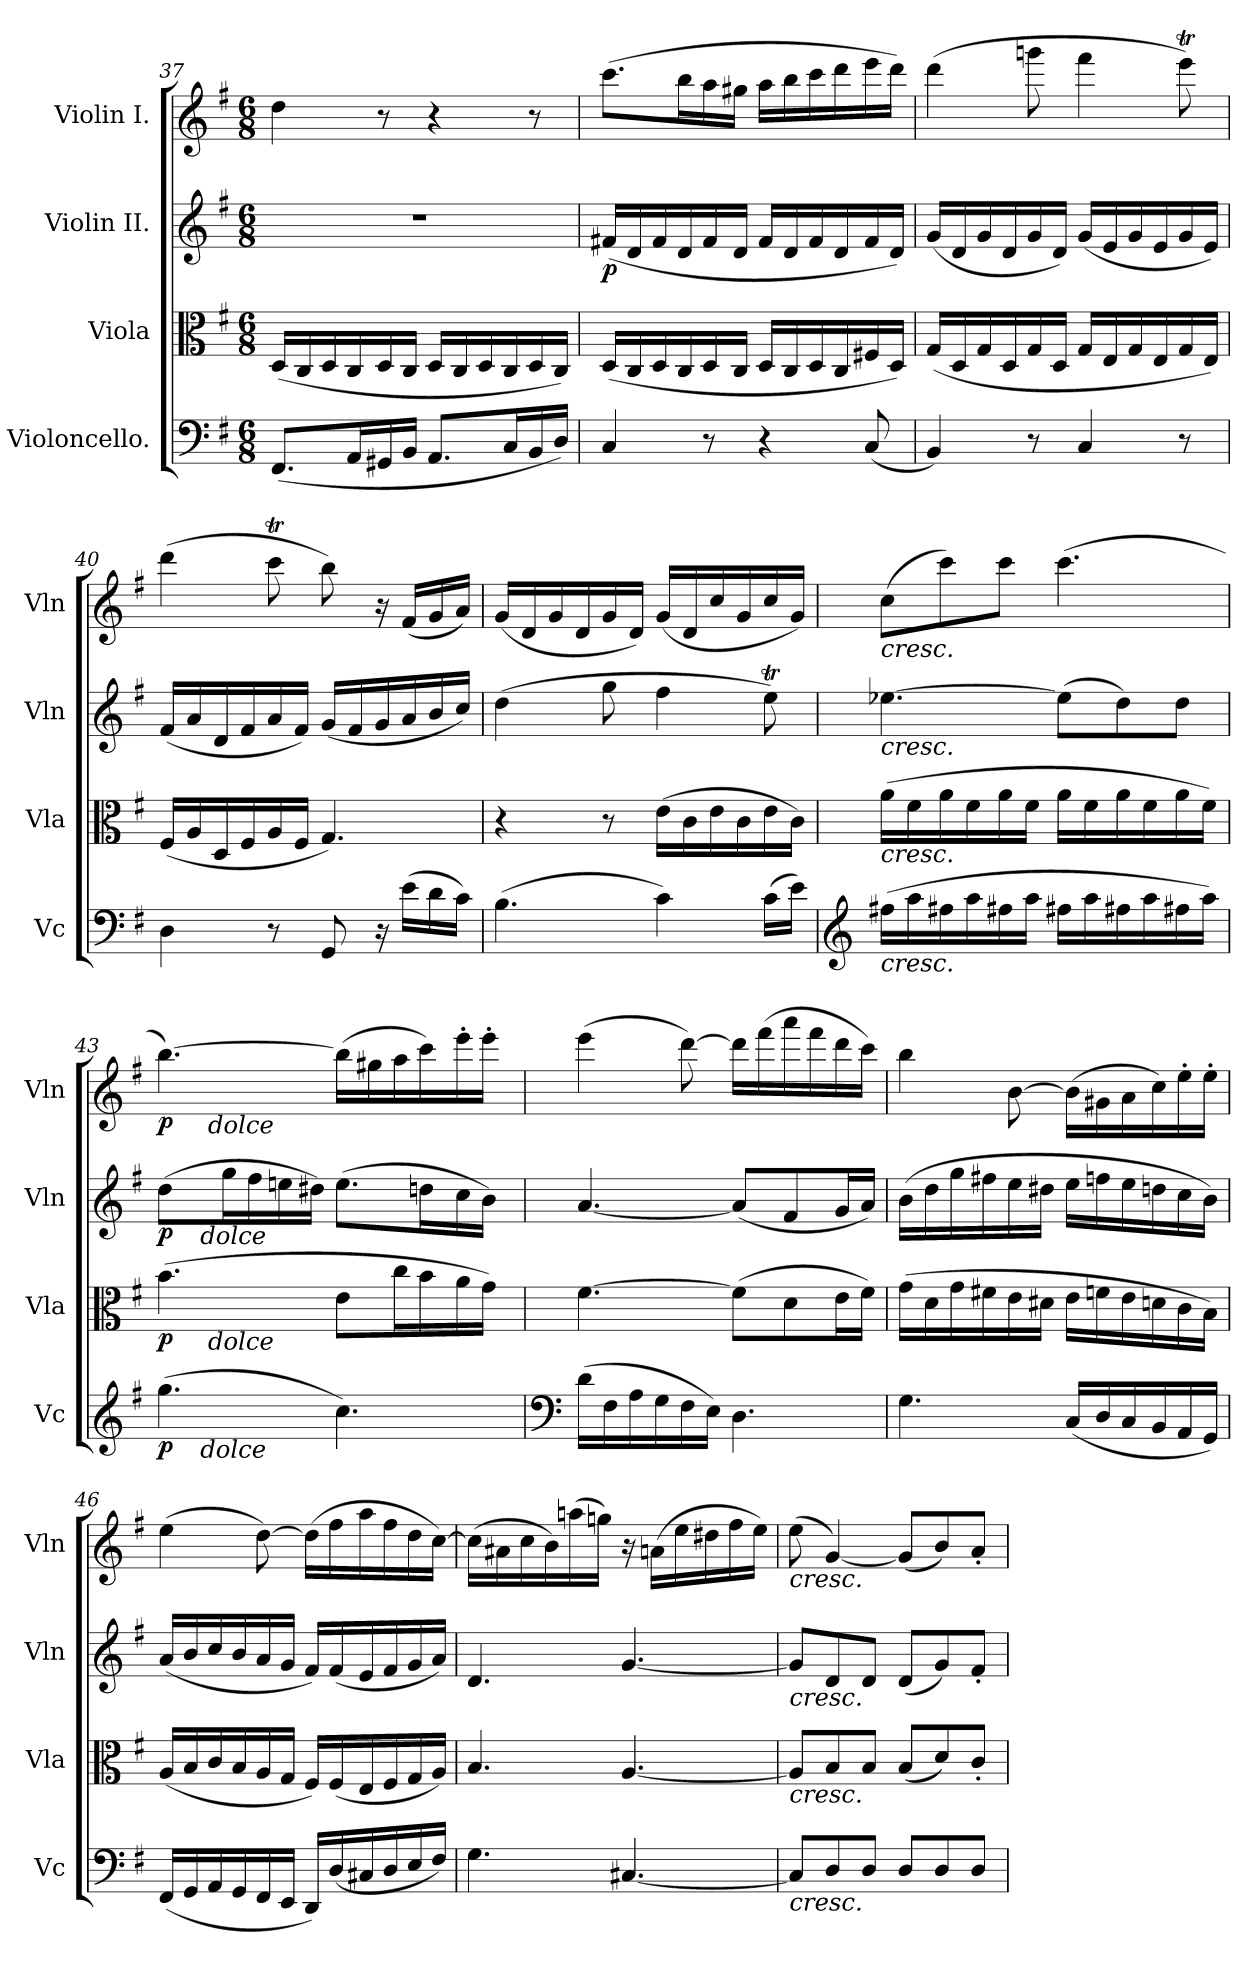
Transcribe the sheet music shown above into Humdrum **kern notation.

**kern	**dynam	**kern	**dynam	**kern	**dynam	**kern	**dynam
*part4	*part4	*part3	*part3	*part2	*part2	*part1	*part1
*staff4	*staff4	*staff3	*staff3	*staff2	*staff2	*staff1	*staff1
*I"Violoncello.	*	*I"Viola	*	*I"Violin II.	*	*I"Violin I.	*
*I'Vc	*	*I'Vla	*	*I'Vln	*	*I'Vln	*
*clefF4	*	*clefC3	*	*clefG2	*	*clefG2	*
*k[f#]	*	*k[f#]	*	*k[f#]	*	*k[f#]	*
*e:	*	*e:	*	*e:	*	*e:	*
*M6/8	*	*M6/8	*	*M6/8	*	*M6/8	*
=37	=37	=37	=37	=37	=37	=37	=37
(<8.FF#/L	.	(<16D/LL	.	2.r	.	4dd\	.
.	.	16C/	.	.	.	.	.
.	.	16D/	.	.	.	.	.
16AA/L	.	16C/	.	.	.	.	.
16GG#X/	.	16D/	.	.	.	8r	.
16BB/JJ	.	16C/JJ	.	.	.	.	.
8.AA/L	.	16D/LL	.	.	.	4r	.
.	.	16C/	.	.	.	.	.
.	.	16D/	.	.	.	.	.
16C/L	.	16C/	.	.	.	.	.
16BB/	.	16D/	.	.	.	8r	.
16D/JJ)	.	16C/JJ)	.	.	.	.	.
=38	=38	=38	=38	=38	=38	=38	=38
!	!	!	!	!	!LO:DY:b	!	!
4C/	.	(<16D/LL	.	(<16f#X/LL	p	(>8.ccc\L	.
.	.	16C/	.	16d/	.	.	.
.	.	16D/	.	16f#/	.	.	.
.	.	16C/	.	16d/	.	16bb\L	.
8r	.	16D/	.	16f#/	.	16aa\	.
.	.	16C/JJ	.	16d/JJ	.	16gg#X\JJ	.
4r	.	16D/LL	.	16f#/LL	.	16aa\LL	.
.	.	16C/	.	16d/	.	16bb\	.
.	.	16D/	.	16f#/	.	16ccc\	.
.	.	16C/	.	16d/	.	16ddd\	.
(<8C/	.	16F#X/	.	16f#/	.	16eee\	.
.	.	16D/JJ)	.	16d/JJ)	.	16ddd\JJ)	.
=39	=39	=39	=39	=39	=39	=39	=39
4BB/)	.	(<16G/LL	.	(<16g/LL	.	(>4ddd\	.
.	.	16D/	.	16d/	.	.	.
.	.	16G/	.	16g/	.	.	.
.	.	16D/	.	16d/	.	.	.
8r	.	16G/	.	16g/	.	8gggn\	.
.	.	16D/JJ	.	16d/JJ)	.	.	.
4C/	.	16G/LL	.	(<16g/LL	.	4fff#\	.
.	.	16E/	.	16e/	.	.	.
.	.	16G/	.	16g/	.	.	.
.	.	16E/	.	16e/	.	.	.
8r	.	16G/	.	16g/	.	8eeeT\)	.
.	.	16E/JJ)	.	16e/JJ)	.	.	.
=40	=40	=40	=40	=40	=40	=40	=40
4D\	.	(<16F#/LL	.	(<16f#/LL	.	(>4ddd\	.
.	.	16A/	.	16a/	.	.	.
.	.	16D/	.	16d/	.	.	.
.	.	16F#/	.	16f#/	.	.	.
8r	.	16A/	.	16a/	.	8cccT\	.
.	.	16F#/JJ	.	16f#/JJ)	.	.	.
8GG/	.	4.G/)	.	(<16g/LL	.	8bb\)	.
.	.	.	.	16f#/	.	.	.
16r	.	.	.	16g/	.	16r	.
(>16e\LL	.	.	.	16a/	.	(<16f#/LL	.
16d\	.	.	.	16b/	.	16g/	.
16c\JJ)	.	.	.	16cc/JJ)	.	16a/JJ)	.
!!LO:PB:g=z
=41	=41	=41	=41	=41	=41	=41	=41
(>4.B\	.	4r	.	(>4dd\	.	(<16g/LL	.
.	.	.	.	.	.	16d/	.
.	.	.	.	.	.	16g/	.
.	.	.	.	.	.	16d/	.
.	.	8r	.	8gg\	.	16g/	.
.	.	.	.	.	.	16d/JJ)	.
4c\)	.	(>16e\LL	.	4ff#\	.	(<16g/LL	.
.	.	16c\	.	.	.	16d/	.
.	.	16e\	.	.	.	16cc/	.
.	.	16c\	.	.	.	16g/	.
(>16c\LL	.	16e\	.	8eeT\)	.	16cc/	.
16e\JJ)	.	16c\JJ)	.	.	.	16g/JJ)	.
=42	=42	=42	=42	=42	=42	=42	=42
*clefG2	*	*	*	*	*	*	*
!	!	!	!	!	!	!LO:TX:b:i:t=cresc.	!
!	!	!	!	!LO:TX:b:i:t=cresc.	!	!	!
!	!	!LO:TX:b:i:t=cresc.	!	!	!	!	!
!LO:TX:b:i:t=cresc.	!	!	!	!	!	!	!
(>16ff#X\LL	.	(>16a\LL	.	[4.ee-X\	.	(>8cc\L	.
16aa\	.	16f#\	.	.	.	.	.
16ff#X\	.	16a\	.	.	.	8ccc\)	.
16aa\	.	16f#\	.	.	.	.	.
16ff#X\	.	16a\	.	.	.	8ccc\J	.
16aa\JJ	.	16f#\JJ	.	.	.	.	.
16ff#X\LL	.	16a\LL	.	(>8ee-\L]	.	(>4.ccc\	.
16aa\	.	16f#\	.	.	.	.	.
16ff#X\	.	16a\	.	8dd\)	.	.	.
16aa\	.	16f#\	.	.	.	.	.
16ff#X\	.	16a\	.	8dd\J	.	.	.
16aa\JJ)	.	16f#\JJ)	.	.	.	.	.
=43	=43	=43	=43	=43	=43	=43	=43
!	!LO:DY:b	!	!LO:DY:b	!	!LO:DY:b	!	!LO:DY:b
*^	*	*^	*	*^	*	*^	*
(>4.gg\	16.ryy	p	(>4.b\	16ryy	p	(>8dd\L	16.ryy	p	[4.bb\)	16ryy	p
.	.	.	.	32ryy	.	.	.	.	.	32ryy	.
!	!	!	!	!	!	!	!LO:TX:b:i:t=dolce	!	!	!	!
!	!LO:TX:b:i:t=dolce	!	!	!	!	!	!	!	!	!	!
.	2ryy	.	.	256ryy	.	.	2ryy	.	.	256ryy	.
.	.	.	.	512ryy	.	.	.	.	.	512ryy	.
.	.	.	.	2048ryy	.	.	.	.	.	2048ryy	.
!	!	!	!	!	!	!	!	!	!	!LO:TX:b:i:t=dolce	!
!	!	!	!	!LO:TX:b:i:t=dolce	!	!	!	!	!	!	!
.	.	.	.	2ryy	.	.	.	.	.	2ryy	.
.	.	.	.	.	.	16gg\L	.	.	.	.	.
.	.	.	.	.	.	16ff#\	.	.	.	.	.
.	.	.	.	.	.	16een\	.	.	.	.	.
.	.	.	.	.	.	16dd#X\JJ)	.	.	.	.	.
4.cc\)	.	.	8e\L	.	.	(>8.ee\L	.	.	(>16bb\LL]	.	.
.	.	.	.	.	.	.	.	.	16gg#X\	.	.
.	.	.	16cc\L	.	.	.	.	.	16aa\	.	.
.	.	.	16b\	.	.	16ddn\L	.	.	16ccc\)	.	.
.	8ryy	.	.	.	.	.	8ryy	.	.	.	.
.	.	.	.	8ryy	.	.	.	.	.	8ryy	.
.	.	.	16a\	.	.	16cc\	.	.	16eee'>\	.	.
.	.	.	16g\JJ)	.	.	16b\JJ)	.	.	16eee'>\JJ	.	.
.	32ryy	.	.	.	.	.	32ryy	.	.	.	.
.	.	.	.	64ryy	.	.	.	.	.	64ryy	.
.	.	.	.	128ryy	.	.	.	.	.	128ryy	.
.	.	.	.	1024.ryy	.	.	.	.	.	1024.ryy	.
*v	*v	*	*	*	*	*v	*v	*	*v	*v	*
*	*	*v	*v	*	*	*	*	*
=44	=44	=44	=44	=44	=44	=44	=44
*clefF4	*	*	*	*	*	*	*
(>16d\LL	.	[4.f#\	.	[4.a/	.	(>4eee\	.
16F#\	.	.	.	.	.	.	.
16A\	.	.	.	.	.	.	.
16G\	.	.	.	.	.	.	.
16F#\	.	.	.	.	.	[8ddd\)	.
16E\JJ)	.	.	.	.	.	.	.
4.D\	.	(>8f#\L]	.	(<8a/L]	.	16ddd\LL]	.
.	.	.	.	.	.	(>16fff#\	.
.	.	8d\	.	8f#/	.	16aaa\	.
.	.	.	.	.	.	16fff#\	.
.	.	16e\L	.	16g/L	.	16ddd\	.
.	.	16f#\JJ)	.	16a/JJ)	.	16ccc\JJ)	.
=45	=45	=45	=45	=45	=45	=45	=45
4.G\	.	(>16g\LL	.	(>16b\LL	.	4bb\	.
.	.	16d\	.	16dd\	.	.	.
.	.	16g\	.	16gg\	.	.	.
.	.	16f#X\	.	16ff#X\	.	.	.
.	.	16e\	.	16ee\	.	[8b\	.
.	.	16d#X\JJ	.	16dd#X\JJ	.	.	.
(<16C/LL	.	16e\LL	.	16ee\LL	.	(>16b\LL]	.
16D/	.	16fn\	.	16ffn\	.	16g#X\	.
16C/	.	16e\	.	16ee\	.	16a\	.
16BB/	.	16dn\	.	16ddn\	.	16cc\)	.
16AA/	.	16c\	.	16cc\	.	16ee'>\	.
16GG/JJ)	.	16B\JJ)	.	16b\JJ)	.	16ee'>\JJ	.
!!LO:LB:g=z
=46	=46	=46	=46	=46	=46	=46	=46
(<16FF#/LL	.	(<16A/LL	.	(<16a/LL	.	(>4ee\	.
16GG/	.	16B/	.	16b/	.	.	.
16AA/	.	16c/	.	16cc/	.	.	.
16GG/	.	16B/	.	16b/	.	.	.
16FF#/	.	16A/	.	16a/	.	[8dd\)	.
16EE/JJ	.	16G/JJ	.	16g/JJ	.	.	.
16DD/LL)	.	16F#/LL)	.	16f#/LL)	.	(>16dd\LL]	.
(<16D/	.	(<16F#/	.	(<16f#/	.	16ff#\	.
16C#X/	.	16E/	.	16e/	.	16aa\	.
16D/	.	16F#/	.	16f#/	.	16ff#\	.
16E/	.	16G/	.	16g/	.	16dd\	.
16F#/JJ)	.	16A/JJ)	.	16a/JJ)	.	[16cc\JJ)	.
=47	=47	=47	=47	=47	=47	=47	=47
4.G\	.	4.B/	.	4.d/	.	(>16cc\LL]	.
.	.	.	.	.	.	16a#X\	.
.	.	.	.	.	.	16cc\	.
.	.	.	.	.	.	16b\)	.
.	.	.	.	.	.	(>16aan\	.
.	.	.	.	.	.	16ggn\JJ)	.
[4.C#X/	.	[4.A/	.	[4.g/	.	16r	.
.	.	.	.	.	.	(>16an\LL	.
.	.	.	.	.	.	16ee\	.
.	.	.	.	.	.	16dd#X\	.
.	.	.	.	.	.	16ff#\	.
.	.	.	.	.	.	16ee\JJ)	.
=48	=48	=48	=48	=48	=48	=48	=48
!	!	!	!	!	!	!LO:TX:b:i:t=cresc.	!
!	!	!	!	!LO:TX:b:i:t=cresc.	!	!	!
!	!	!LO:TX:b:i:t=cresc.	!	!	!	!	!
!LO:TX:b:i:t=cresc.	!	!	!	!	!	!	!
8C#/L]	.	8A/L]	.	8g/L]	.	(>8ee\	.
8D/	.	8B/	.	8d/	.	[4g/)	.
8D/J	.	8B/J	.	8d/J	.	.	.
8D/L	.	(<8B/L	.	(<8d/L	.	(<8g/L]	.
8D/	.	8d/)	.	8g/)	.	8b/)	.
8D/J	.	8c'</J	.	8f#'</J	.	8a'</J	.
=	=	=	=	=	=	=	=
*-	*-	*-	*-	*-	*-	*-	*-
